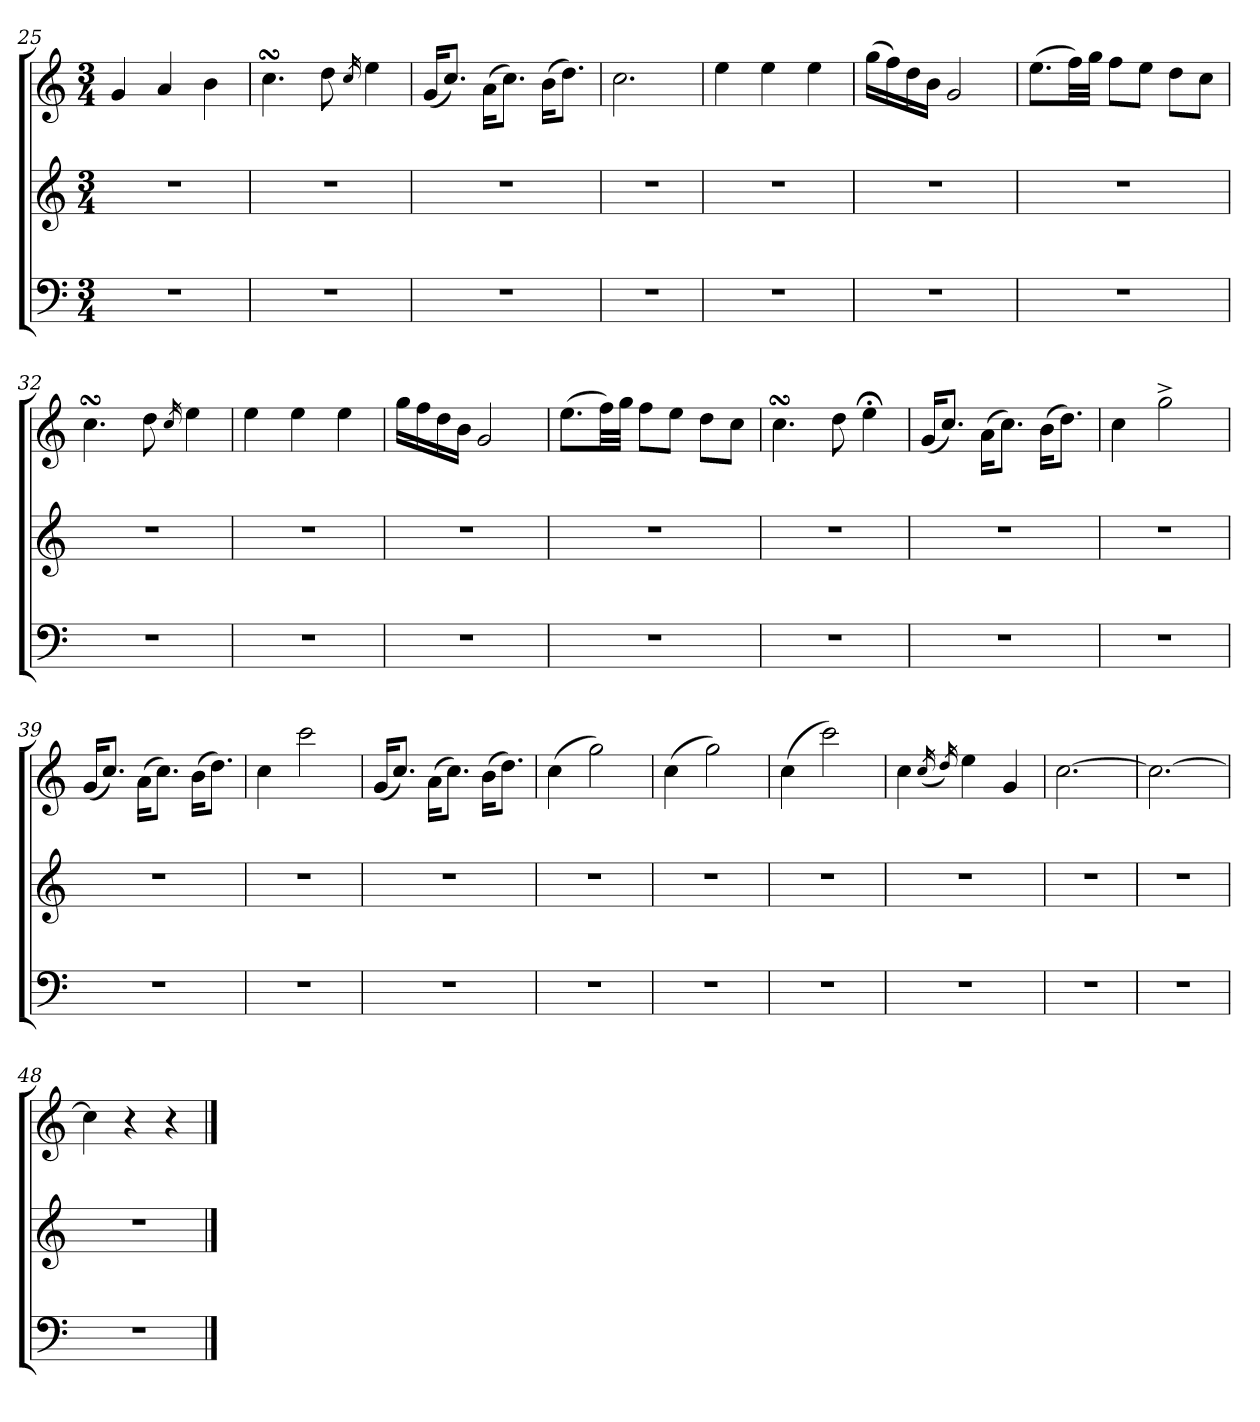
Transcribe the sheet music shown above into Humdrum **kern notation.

**kern	**kern	**kern
*part3	*part2	*part1
*staff3	*staff2	*staff1
*clefF4	*clefG2	*clefG2
*k[]	*k[]	*k[]
*C:	*C:	*C:
*M3/4	*M3/4	*M3/4
=25	=25	=25
!LO:N:vis=2	!LO:N:vis=2	!
2.r	2.r	4g/
.	.	4a/
.	.	4b\
=26	=26	=26
!LO:N:vis=2	!LO:N:vis=2	!
2.r	2.r	4.ccsSSs\
.	.	8dd\
.	.	16qcc/
.	.	4ee\
=27	=27	=27
!LO:N:vis=2	!LO:N:vis=2	!
2.r	2.r	(<16g/KL
.	.	8.cc/J)
.	.	(>16a\KL
.	.	8.cc\J)
.	.	(>16b\KL
.	.	8.dd\J)
!!LO:LB:g=z
=28	=28	=28
!LO:N:vis=2	!LO:N:vis=2	!
2.r	2.r	2.cc\
=29	=29	=29
!LO:N:vis=2	!LO:N:vis=2	!
2.r	2.r	4ee\
.	.	4ee\
.	.	4ee\
=30	=30	=30
!LO:N:vis=2	!LO:N:vis=2	!
2.r	2.r	(>16gg\LL
.	.	16ff\)
.	.	16dd\
.	.	16b\JJ
.	.	2g/
=31	=31	=31
!LO:N:vis=2	!LO:N:vis=2	!
2.r	2.r	(>8.ee\L
.	.	32ff\LL)
.	.	32gg\JJJ
.	.	8ff\L
.	.	8ee\J
.	.	8dd\L
.	.	8cc\J
!!LO:LB:g=z
=32	=32	=32
!LO:N:vis=2	!LO:N:vis=2	!
2.r	2.r	4.ccsSSs\
.	.	8dd\
.	.	16qcc/
.	.	4ee\
!!LO:PB:g=z
=33	=33	=33
!LO:N:vis=2	!LO:N:vis=2	!
2.r	2.r	4ee\
.	.	4ee\
.	.	4ee\
=34	=34	=34
!LO:N:vis=2	!LO:N:vis=2	!
2.r	2.r	16gg\LL
.	.	16ff\
.	.	16dd\
.	.	16b\JJ
.	.	2g/
=35	=35	=35
!LO:N:vis=2	!LO:N:vis=2	!
2.r	2.r	(>8.ee\L
.	.	32ff\LL)
.	.	32gg\JJJ
.	.	8ff\L
.	.	8ee\J
.	.	8dd\L
.	.	8cc\J
=36	=36	=36
!LO:N:vis=2	!LO:N:vis=2	!
2.r	2.r	4.ccsSSs\
.	.	8dd\
.	.	4ee;<\
=37	=37	=37
!LO:N:vis=2	!LO:N:vis=2	!
2.r	2.r	(<16g/KL
.	.	8.cc/J)
.	.	(>16a\KL
.	.	8.cc\J)
.	.	(>16b\KL
.	.	8.dd\J)
=38	=38	=38
!LO:N:vis=2	!LO:N:vis=2	!
2.r	2.r	4cc\
.	.	2gg^>\
=39	=39	=39
!LO:N:vis=2	!LO:N:vis=2	!
2.r	2.r	(<16g/KL
.	.	8.cc/J)
.	.	(>16a\KL
.	.	8.cc\J)
.	.	(>16b\KL
.	.	8.dd\J)
!!LO:LB:g=z
=40	=40	=40
!LO:N:vis=2	!LO:N:vis=2	!
2.r	2.r	4cc\
.	.	2ccc\
=41	=41	=41
!LO:N:vis=2	!LO:N:vis=2	!
2.r	2.r	(<16g/KL
.	.	8.cc/J)
.	.	(>16a\KL
.	.	8.cc\J)
.	.	(>16b\KL
.	.	8.dd\J)
=42	=42	=42
!LO:N:vis=2	!LO:N:vis=2	!
2.r	2.r	(>4cc\
.	.	2gg\)
=43	=43	=43
!LO:N:vis=2	!LO:N:vis=2	!
2.r	2.r	(>4cc\
.	.	2gg\)
=44	=44	=44
!LO:N:vis=2	!LO:N:vis=2	!
2.r	2.r	(>4cc\
.	.	2ccc\)
=45	=45	=45
!LO:N:vis=2	!LO:N:vis=2	!
2.r	2.r	4cc\
.	.	(<16qcc/
.	.	16qdd/)
.	.	4ee\
.	.	4g/
=46	=46	=46
!LO:N:vis=2	!LO:N:vis=2	!
2.r	2.r	[2.cc\
=47	=47	=47
!LO:N:vis=2	!LO:N:vis=2	!
2.r	2.r	2.cc\_
=48	=48	=48
!LO:N:vis=2	!LO:N:vis=2	!
2.r	2.r	4cc\]
.	.	4r
.	.	4r
==	==	==
*-	*-	*-
